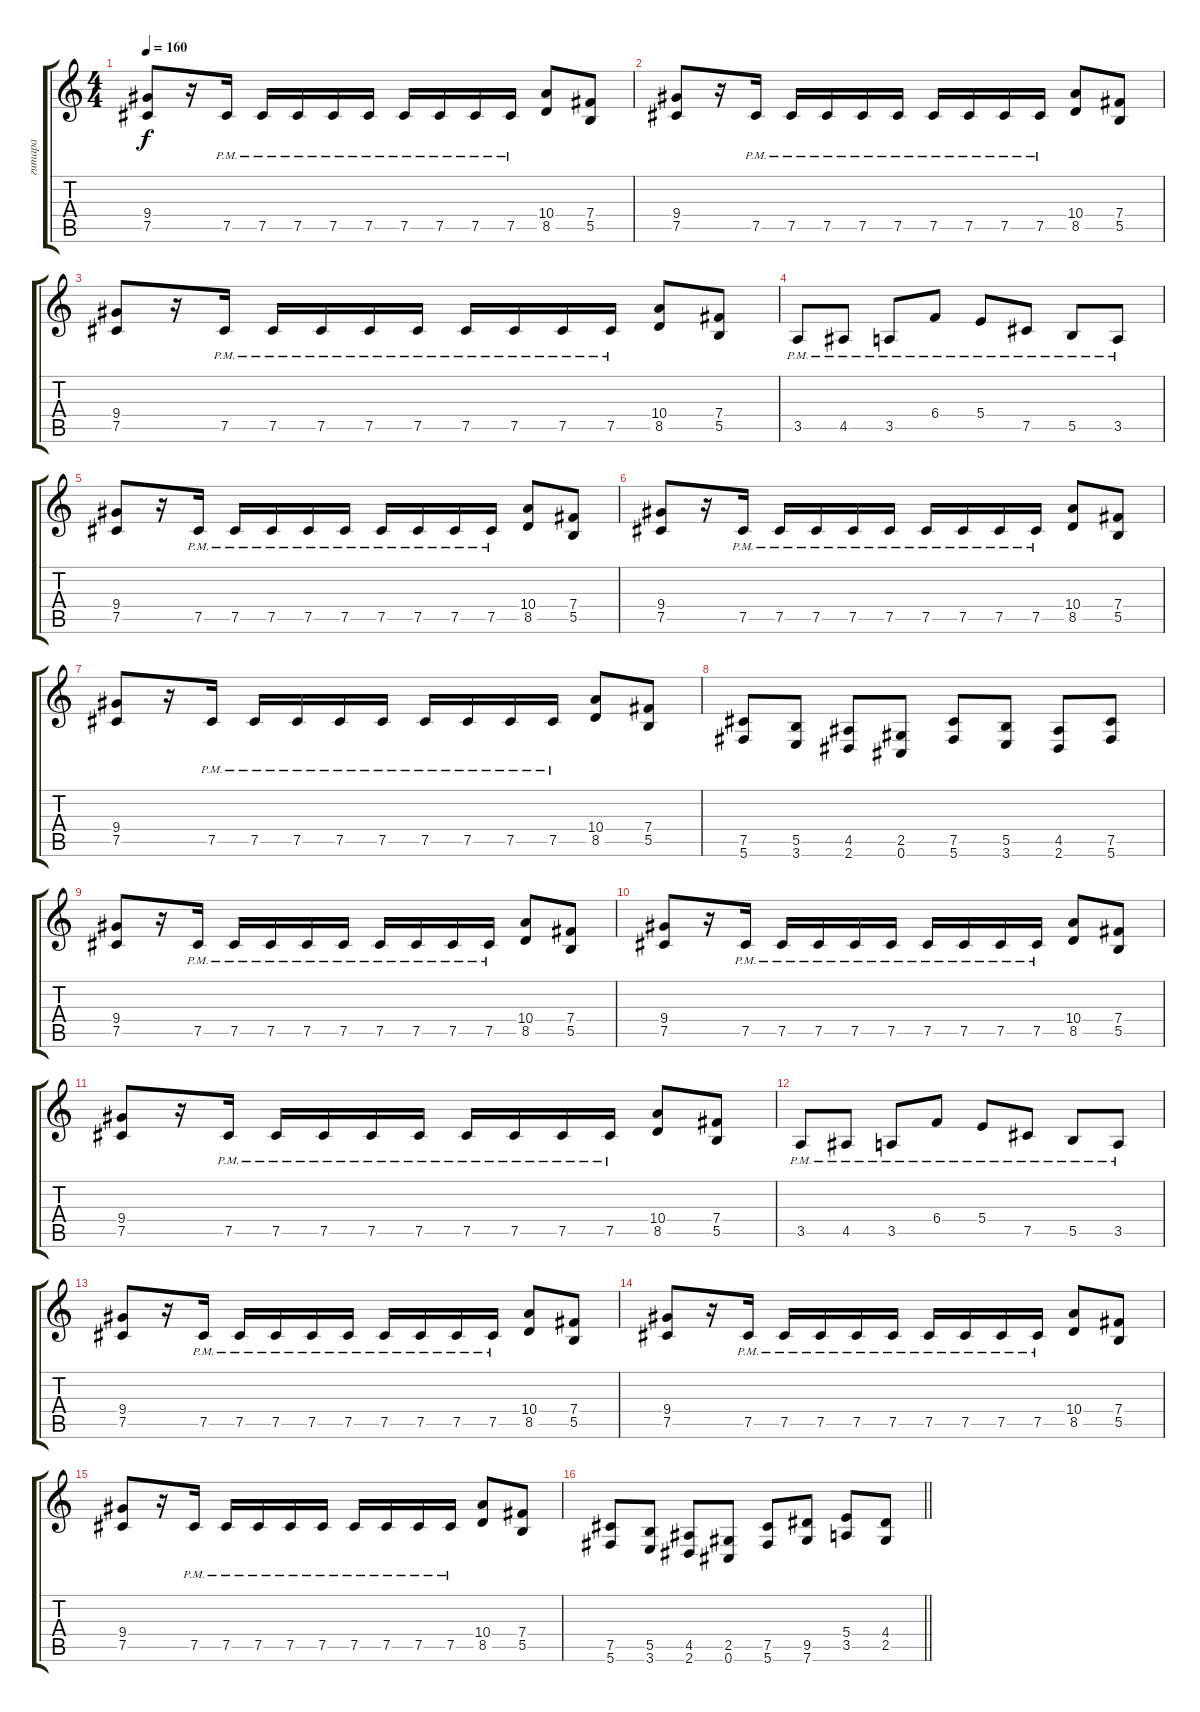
\track ("гитара" "гитара") {instrument overdrivenguitar}
\staff {score tabs}
\tuning (Db4 Ab3 E3 B2 Gb2 Db2) {hide}
\ts (4 4)
\tempo 160
\clef g2
\ks c
(9.4 7.5).8{dy f} r.16 7.5{pm}.16 7.5{pm}.16 7.5{pm}.16 7.5{pm}.16 7.5{pm}.16 7.5{pm}.16 7.5{pm}.16 7.5{pm}.16 7.5{pm}.16 (10.4 8.5).8 (7.4 5.5).8 |
(9.4 7.5).8 r.16 7.5{pm}.16 7.5{pm}.16 7.5{pm}.16 7.5{pm}.16 7.5{pm}.16 7.5{pm}.16 7.5{pm}.16 7.5{pm}.16 7.5{pm}.16 (10.4 8.5).8 (7.4 5.5).8 |
(9.4 7.5).8 r.16 7.5{pm}.16 7.5{pm}.16 7.5{pm}.16 7.5{pm}.16 7.5{pm}.16 7.5{pm}.16 7.5{pm}.16 7.5{pm}.16 7.5{pm}.16 (10.4 8.5).8 (7.4 5.5).8 |
3.5{pm}.8 4.5{pm}.8 3.5{pm}.8 6.4{pm}.8 5.4{pm}.8 7.5{pm}.8 5.5{pm}.8 3.5{pm}.8 |
(9.4 7.5).8 r.16 7.5{pm}.16 7.5{pm}.16 7.5{pm}.16 7.5{pm}.16 7.5{pm}.16 7.5{pm}.16 7.5{pm}.16 7.5{pm}.16 7.5{pm}.16 (10.4 8.5).8 (7.4 5.5).8 |
(9.4 7.5).8 r.16 7.5{pm}.16 7.5{pm}.16 7.5{pm}.16 7.5{pm}.16 7.5{pm}.16 7.5{pm}.16 7.5{pm}.16 7.5{pm}.16 7.5{pm}.16 (10.4 8.5).8 (7.4 5.5).8 |
(9.4 7.5).8 r.16 7.5{pm}.16 7.5{pm}.16 7.5{pm}.16 7.5{pm}.16 7.5{pm}.16 7.5{pm}.16 7.5{pm}.16 7.5{pm}.16 7.5{pm}.16 (10.4 8.5).8 (7.4 5.5).8 |
(7.5 5.6).8 (5.5 3.6).8 (4.5 2.6).8 (2.5 0.6).8 (7.5 5.6).8 (5.5 3.6).8 (4.5 2.6).8 (7.5 5.6).8 |
(9.4 7.5).8 r.16 7.5{pm}.16 7.5{pm}.16 7.5{pm}.16 7.5{pm}.16 7.5{pm}.16 7.5{pm}.16 7.5{pm}.16 7.5{pm}.16 7.5{pm}.16 (10.4 8.5).8 (7.4 5.5).8 |
(9.4 7.5).8 r.16 7.5{pm}.16 7.5{pm}.16 7.5{pm}.16 7.5{pm}.16 7.5{pm}.16 7.5{pm}.16 7.5{pm}.16 7.5{pm}.16 7.5{pm}.16 (10.4 8.5).8 (7.4 5.5).8 |
(9.4 7.5).8 r.16 7.5{pm}.16 7.5{pm}.16 7.5{pm}.16 7.5{pm}.16 7.5{pm}.16 7.5{pm}.16 7.5{pm}.16 7.5{pm}.16 7.5{pm}.16 (10.4 8.5).8 (7.4 5.5).8 |
3.5{pm}.8 4.5{pm}.8 3.5{pm}.8 6.4{pm}.8 5.4{pm}.8 7.5{pm}.8 5.5{pm}.8 3.5{pm}.8 |
(9.4 7.5).8 r.16 7.5{pm}.16 7.5{pm}.16 7.5{pm}.16 7.5{pm}.16 7.5{pm}.16 7.5{pm}.16 7.5{pm}.16 7.5{pm}.16 7.5{pm}.16 (10.4 8.5).8 (7.4 5.5).8 |
(9.4 7.5).8 r.16 7.5{pm}.16 7.5{pm}.16 7.5{pm}.16 7.5{pm}.16 7.5{pm}.16 7.5{pm}.16 7.5{pm}.16 7.5{pm}.16 7.5{pm}.16 (10.4 8.5).8 (7.4 5.5).8 |
(9.4 7.5).8 r.16 7.5{pm}.16 7.5{pm}.16 7.5{pm}.16 7.5{pm}.16 7.5{pm}.16 7.5{pm}.16 7.5{pm}.16 7.5{pm}.16 7.5{pm}.16 (10.4 8.5).8 (7.4 5.5).8 |
\barLineRight lightlight
(7.5 5.6).8 (5.5 3.6).8 (4.5 2.6).8 (2.5 0.6).8 (7.5 5.6).8 (9.5 7.6).8 (5.4 3.5).8 (4.4 2.5).8
